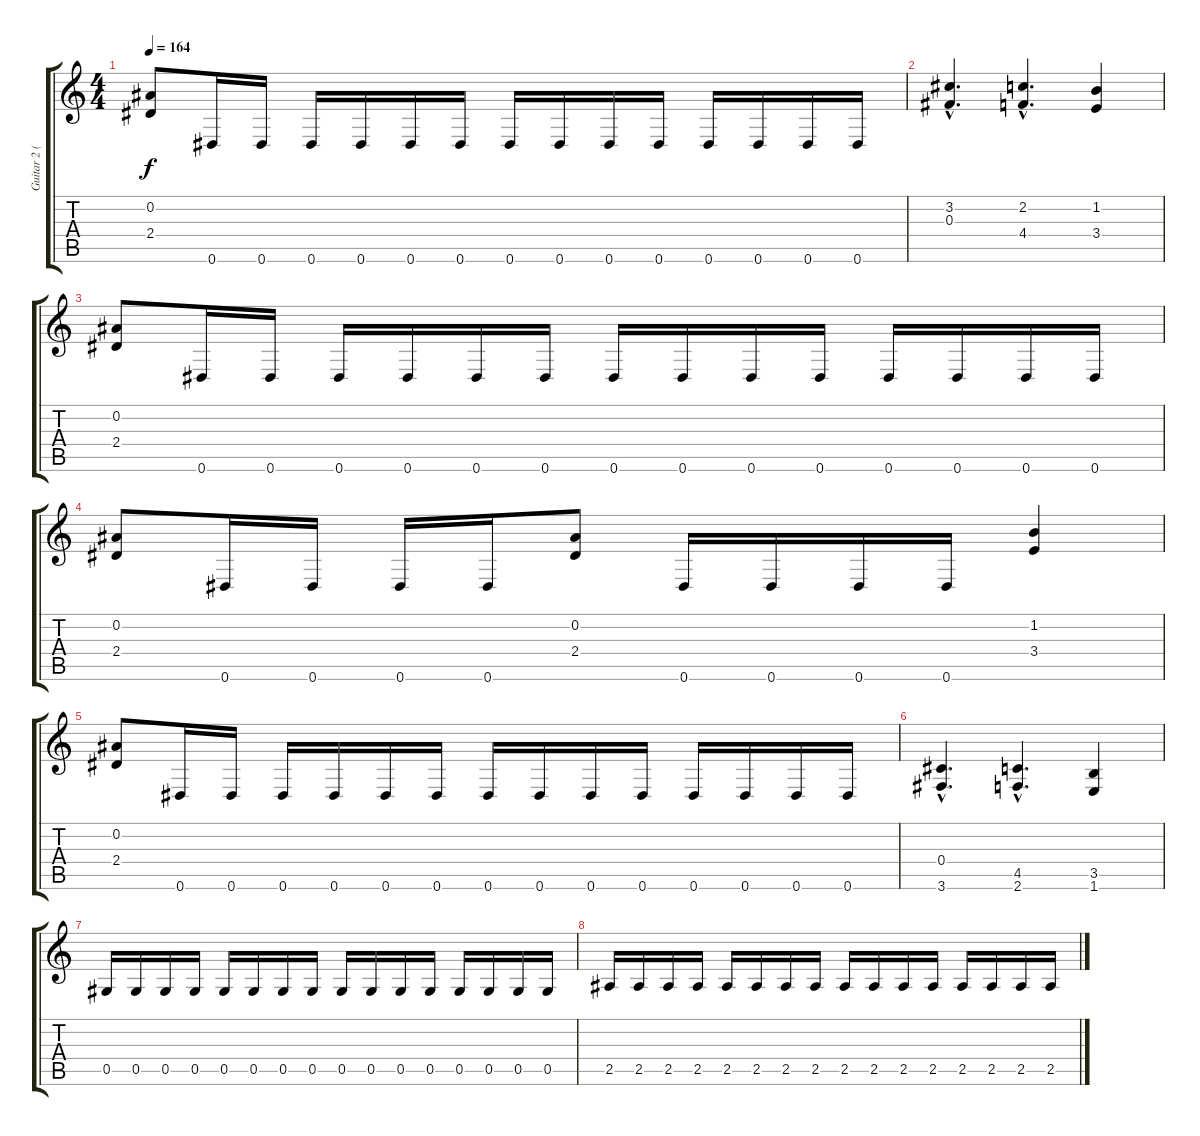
\track ("Guitar 2 (Kerry)" "Guitar 2 (") {instrument distortionguitar}
\staff {score tabs}
\tuning (Eb4 Bb3 Gb3 Db3 Ab2 Eb2) {hide}
\ts (4 4)
\tempo 164
\clef g2
\ks c
(0.2 2.4).8{dy f} 0.6.16 0.6.16 0.6.16 0.6.16 0.6.16 0.6.16 0.6.16 0.6.16 0.6.16 0.6.16 0.6.16 0.6.16 0.6.16 0.6.16 |
(3.2{hac} 0.3{hac}).4{d} (2.2{hac} 4.4{hac}).4{d} (1.2 3.4).4 |
(0.2 2.4).8 0.6.16 0.6.16 0.6.16 0.6.16 0.6.16 0.6.16 0.6.16 0.6.16 0.6.16 0.6.16 0.6.16 0.6.16 0.6.16 0.6.16 |
(0.2 2.4).8 0.6.16 0.6.16 0.6.16 0.6.16 (0.2 2.4).8 0.6.16 0.6.16 0.6.16 0.6.16 (1.2 3.4).4 |
(0.2 2.4).8 0.6.16 0.6.16 0.6.16 0.6.16 0.6.16 0.6.16 0.6.16 0.6.16 0.6.16 0.6.16 0.6.16 0.6.16 0.6.16 0.6.16 |
(0.4{hac} 3.6{hac}).4{d} (4.5{hac} 2.6{hac}).4{d} (3.5 1.6).4 |
0.5.16 0.5.16 0.5.16 0.5.16 0.5.16 0.5.16 0.5.16 0.5.16 0.5.16 0.5.16 0.5.16 0.5.16 0.5.16 0.5.16 0.5.16 0.5.16 |
2.5.16 2.5.16 2.5.16 2.5.16 2.5.16 2.5.16 2.5.16 2.5.16 2.5.16 2.5.16 2.5.16 2.5.16 2.5.16 2.5.16 2.5.16 2.5.16
